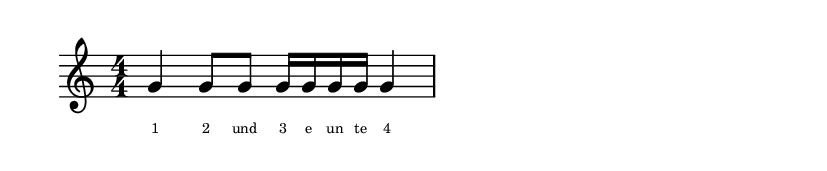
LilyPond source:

%Created by Ivanildo Kowsoleea
%Creation date: 2013/12/28 16:41:28
%\version "2.11.34"
\header {
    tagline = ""
}

\include "deutsch.ly"
#(set-global-staff-size 20)


global = {
    \key c \major
    \time 4/4
    %\clef "treble_8"
    %check tempo
    %\override Score.MetronomeMark #'stencil = ##f
    %\tempo 4 = 100
}

structure = {
  %Check structure and repeats of the piece here

}

%
% ---- music starts here ---
%

upper = \relative c''{
    \stemUp
    g4 g8 g g16 g g g g4
}
metrum = \relative c' {
    \stemDown
    \override NoteHead #'font-size = #-4
    \override NoteHead #'style = #'cross
    \override Stem #'font-size = #-4
    c4 c c c c c c c
}

mylyrics = \lyricmode {
    \override LyricText #'font-size = #-4
    "1" "2" und
    "3" e un te
    "4"
}

\score {
    \new Staff  \with {
        %\remove Clef_engraver
        %\remove Time_signature_engraver
        %\remove Bar_engraver
        %\remove Staff_symbol_engraver
    }{<<
        %\override Staff.StaffSymbol #'line-count = #1
        \override Staff.TimeSignature #'style = #'numbered
        %\override Staff.BarLine #'bar-extent = #'(-2 . 2)
        \global
        %\structure
        \new Voice = "upperVoice"  { \upper }
        %\new Voice = "metrum" {\metrum }
        \new Lyrics \lyricsto "upperVoice" { \mylyrics }
    >>}
    \layout {
        indent = 0
        %\context {
        %    \Score
        %    \override SpacingSpanner
        %        #'base-shortest-duration = #(ly:make-moment 1 16)
        %}
    }
}

\paper {
    paper-width = 140\mm
    paper-height = 42\mm
    %line-width = 9\cm
    %between-system-padding = 5\mm
    %ragged-bottom = ##t
    page-top-space = 0
    %annotate-spacing = ##t
}

